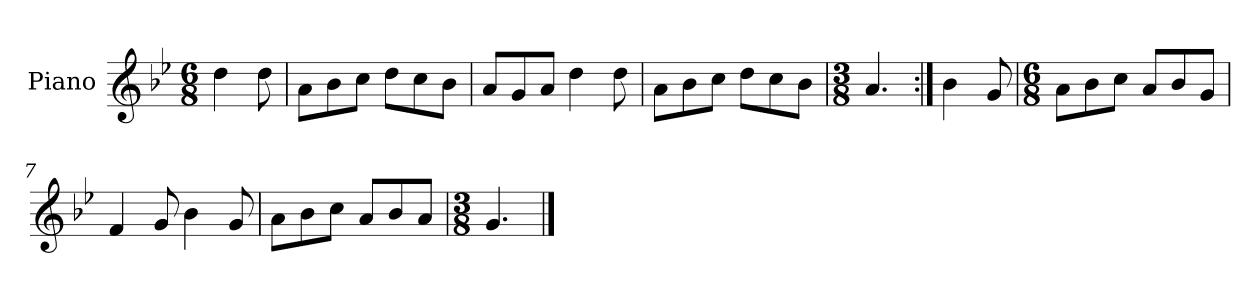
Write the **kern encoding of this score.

**kern
*part1
*staff1
*I"Piano
*I'Pno.
*clefG2
*k[b-e-]
*M6/8
=
4dd\
8dd\
=1
8a\L
8b-\
8cc\J
8dd\L
8cc\
8b-\J
=2
8a/L
8g/
8a/J
4dd\
8dd\
=3
8a\L
8b-\
8cc\J
8dd\L
8cc\
8b-\J
=4
*M3/8
4.a/
=5:|!
4b-\
8g/
=6
*M6/8
8a\L
8b-\
8cc\J
8a/L
8b-/
8g/J
=7
4f/
8g/
4b-\
8g/
!!LO:LB:g=z
=8
8a\L
8b-\
8cc\J
8a/L
8b-/
8a/J
=9
*M3/8
4.g/
==
*-
